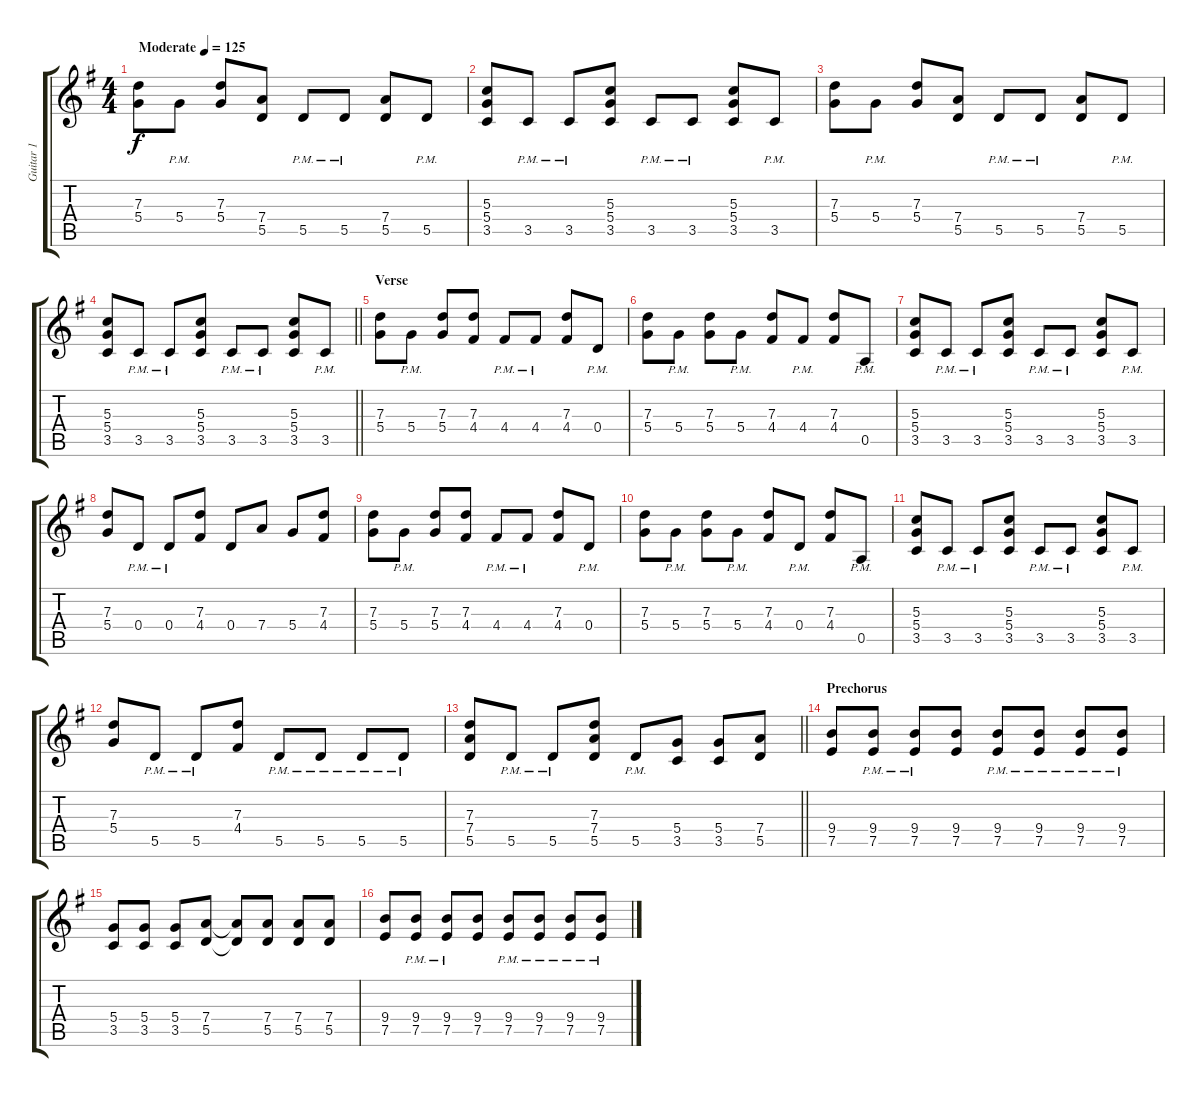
\track ("Guitar 1" "Guitar 1") {instrument overdrivenguitar}
\staff {score tabs}
\tuning (E4 B3 G3 D3 A2 E2) {hide}
\ts (4 4)
\tempo (125 "Moderate")
\clef g2
\ks eminor
(7.3 5.4).8{dy f instrument overdrivenguitar} 5.4{pm}.8 (7.3 5.4).8 (7.4 5.5).8 5.5{pm}.8 5.5{pm}.8 (7.4 5.5).8 5.5{pm}.8 |
(5.3 5.4 3.5).8 3.5{pm}.8 3.5{pm}.8 (5.3 5.4 3.5).8 3.5{pm}.8 3.5{pm}.8 (5.3 5.4 3.5).8 3.5{pm}.8 |
(7.3 5.4).8 5.4{pm}.8 (7.3 5.4).8 (7.4 5.5).8 5.5{pm}.8 5.5{pm}.8 (7.4 5.5).8 5.5{pm}.8 |
\barLineRight lightlight
(5.3 5.4 3.5).8 3.5{pm}.8 3.5{pm}.8 (5.3 5.4 3.5).8 3.5{pm}.8 3.5{pm}.8 (5.3 5.4 3.5).8 3.5{pm}.8 |
\section ("" "Verse")
(7.3 5.4).8 5.4{pm}.8 (7.3 5.4).8 (7.3 4.4).8 4.4{pm}.8 4.4{pm}.8 (7.3 4.4).8 0.4{pm}.8 |
(7.3 5.4).8 5.4{pm}.8 (7.3 5.4).8 5.4{pm}.8 (7.3 4.4).8 4.4{pm}.8 (7.3 4.4).8 0.5{pm}.8 |
(5.3 5.4 3.5).8 3.5{pm}.8 3.5{pm}.8 (5.3 5.4 3.5).8 3.5{pm}.8 3.5{pm}.8 (5.3 5.4 3.5).8 3.5{pm}.8 |
(7.3 5.4).8 0.4{pm}.8 0.4{pm}.8 (7.3 4.4).8 0.4.8 7.4.8 5.4.8 (7.3 4.4).8 |
(7.3 5.4).8 5.4{pm}.8 (7.3 5.4).8 (7.3 4.4).8 4.4{pm}.8 4.4{pm}.8 (7.3 4.4).8 0.4{pm}.8 |
(7.3 5.4).8 5.4{pm}.8 (7.3 5.4).8 5.4{pm}.8 (7.3 4.4).8 0.4{pm}.8 (7.3 4.4).8 0.5{pm}.8 |
(5.3 5.4 3.5).8 3.5{pm}.8 3.5{pm}.8 (5.3 5.4 3.5).8 3.5{pm}.8 3.5{pm}.8 (5.3 5.4 3.5).8 3.5{pm}.8 |
(7.3 5.4).8 5.5{pm}.8 5.5{pm}.8 (7.3 4.4).8 5.5{pm}.8 5.5{pm}.8 5.5{pm}.8 5.5{pm}.8 |
\barLineRight lightlight
(7.3 7.4 5.5).8 5.5{pm}.8 5.5{pm}.8 (7.3 7.4 5.5).8 5.5{pm}.8 (5.4 3.5).8 (5.4 3.5).8 (7.4 5.5).8 |
\section ("" "Prechorus")
(9.4 7.5).8 (9.4{pm} 7.5{pm}).8 (9.4{pm} 7.5{pm}).8 (9.4 7.5).8 (9.4{pm} 7.5{pm}).8 (9.4{pm} 7.5{pm}).8 (9.4{pm} 7.5{pm}).8 (9.4{pm} 7.5{pm}).8 |
(5.4 3.5).8 (5.4 3.5).8 (5.4 3.5).8 (7.4 5.5).8 (7.4{t} 5.5{t}).8 (7.4 5.5).8 (7.4 5.5).8 (7.4 5.5).8 |
(9.4 7.5).8 (9.4{pm} 7.5{pm}).8 (9.4{pm} 7.5{pm}).8 (9.4 7.5).8 (9.4{pm} 7.5{pm}).8 (9.4{pm} 7.5{pm}).8 (9.4{pm} 7.5{pm}).8 (9.4{pm} 7.5{pm}).8
